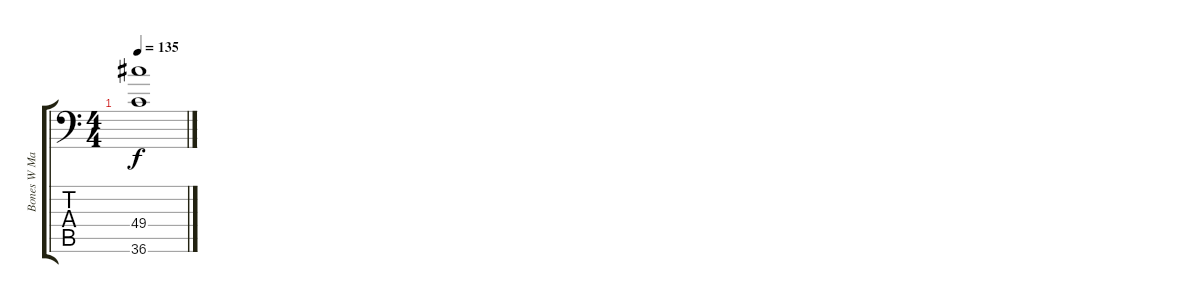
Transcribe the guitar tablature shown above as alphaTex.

\track ("Bones W Machine" "Bones W Ma") {instrument acousticgrandpiano}
\staff {score tabs}
\tuning (C-1 C-1 C-1 C-1 C-1 C-1) {hide}
\ts (4 4)
\tempo 135
\clef f4
\ks c
(49.4{t} 36.6{t}).1{dy f}
